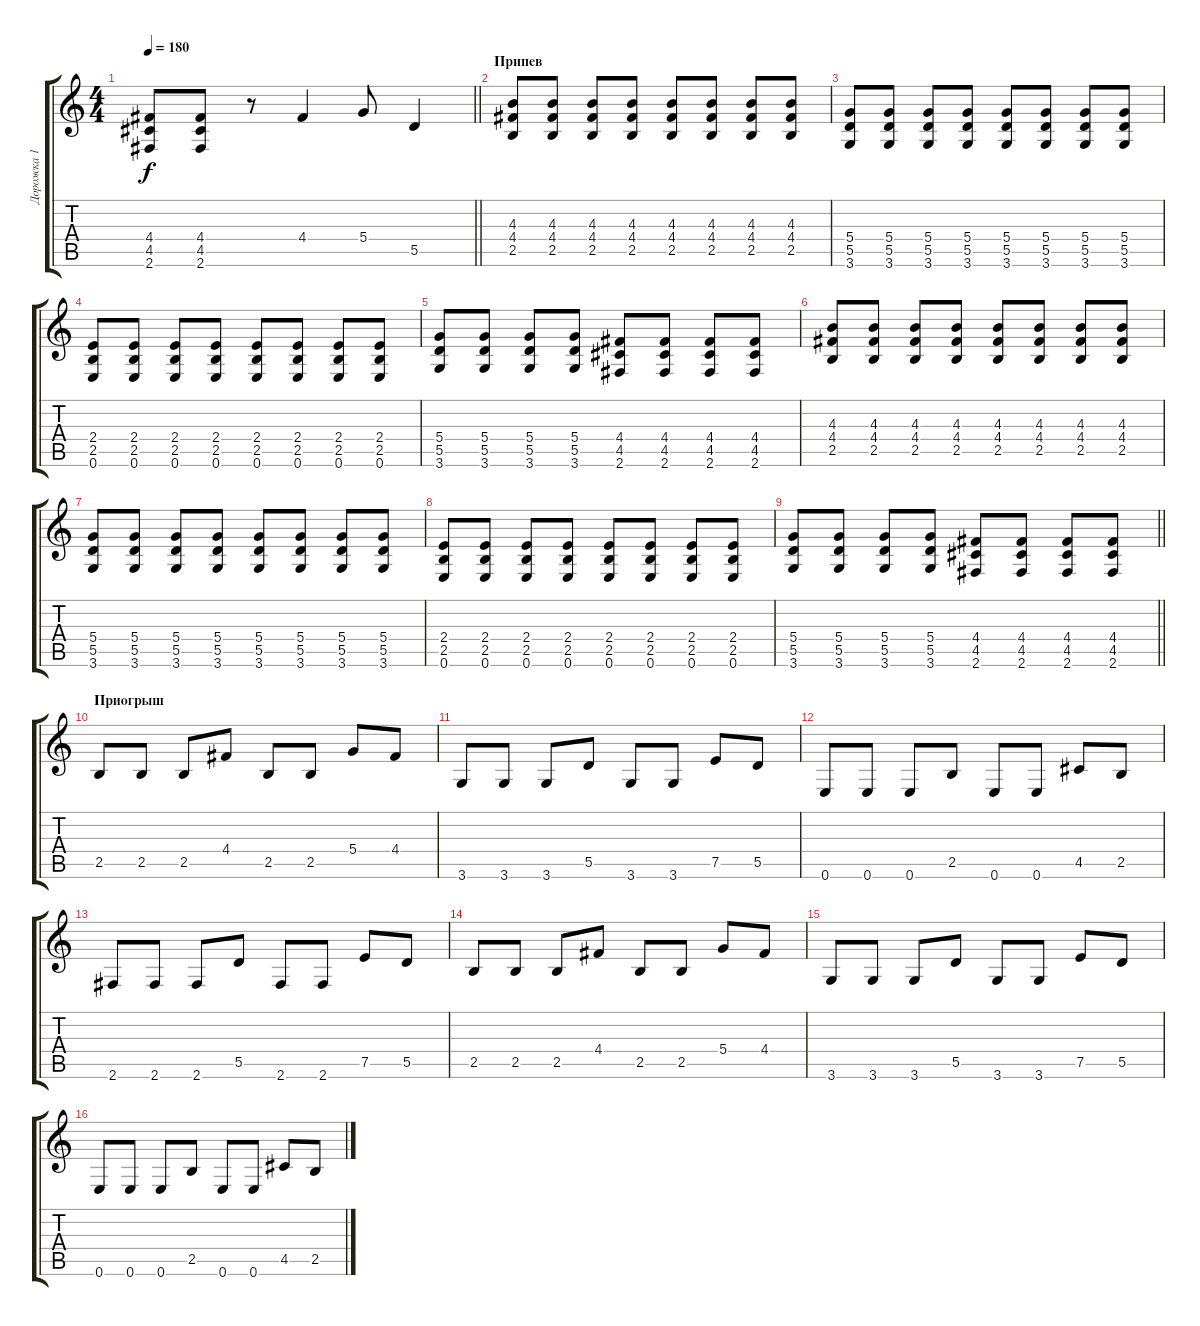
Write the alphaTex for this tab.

\track ("Дорожка 1" "Дорожка 1") {instrument distortionguitar}
\staff {score tabs}
\tuning (E4 B3 G3 D3 A2 E2) {hide}
\ts (4 4)
\tempo 180
\clef g2
\barLineRight lightlight
\ks c
(4.4 4.5 2.6).8{dy f} (4.4 4.5 2.6).8 r.8 4.4.4 5.4.8 5.5.4 |
\section ("" "Припев")
(4.3 4.4 2.5).8 (4.3 4.4 2.5).8 (4.3 4.4 2.5).8 (4.3 4.4 2.5).8 (4.3 4.4 2.5).8 (4.3 4.4 2.5).8 (4.3 4.4 2.5).8 (4.3 4.4 2.5).8 |
(5.4 5.5 3.6).8 (5.4 5.5 3.6).8 (5.4 5.5 3.6).8 (5.4 5.5 3.6).8 (5.4 5.5 3.6).8 (5.4 5.5 3.6).8 (5.4 5.5 3.6).8 (5.4 5.5 3.6).8 |
(2.4 2.5 0.6).8 (2.4 2.5 0.6).8 (2.4 2.5 0.6).8 (2.4 2.5 0.6).8 (2.4 2.5 0.6).8 (2.4 2.5 0.6).8 (2.4 2.5 0.6).8 (2.4 2.5 0.6).8 |
(5.4 5.5 3.6).8 (5.4 5.5 3.6).8 (5.4 5.5 3.6).8 (5.4 5.5 3.6).8 (4.4 4.5 2.6).8 (4.4 4.5 2.6).8 (4.4 4.5 2.6).8 (4.4 4.5 2.6).8 |
(4.3 4.4 2.5).8 (4.3 4.4 2.5).8 (4.3 4.4 2.5).8 (4.3 4.4 2.5).8 (4.3 4.4 2.5).8 (4.3 4.4 2.5).8 (4.3 4.4 2.5).8 (4.3 4.4 2.5).8 |
(5.4 5.5 3.6).8 (5.4 5.5 3.6).8 (5.4 5.5 3.6).8 (5.4 5.5 3.6).8 (5.4 5.5 3.6).8 (5.4 5.5 3.6).8 (5.4 5.5 3.6).8 (5.4 5.5 3.6).8 |
(2.4 2.5 0.6).8 (2.4 2.5 0.6).8 (2.4 2.5 0.6).8 (2.4 2.5 0.6).8 (2.4 2.5 0.6).8 (2.4 2.5 0.6).8 (2.4 2.5 0.6).8 (2.4 2.5 0.6).8 |
\barLineRight lightlight
(5.4 5.5 3.6).8 (5.4 5.5 3.6).8 (5.4 5.5 3.6).8 (5.4 5.5 3.6).8 (4.4 4.5 2.6).8 (4.4 4.5 2.6).8 (4.4 4.5 2.6).8 (4.4 4.5 2.6).8 |
\section ("" "Приогрыш")
2.5.8 2.5.8 2.5.8 4.4.8 2.5.8 2.5.8 5.4.8 4.4.8 |
3.6.8 3.6.8 3.6.8 5.5.8 3.6.8 3.6.8 7.5.8 5.5.8 |
0.6.8 0.6.8 0.6.8 2.5.8 0.6.8 0.6.8 4.5.8 2.5.8 |
2.6.8 2.6.8 2.6.8 5.5.8 2.6.8 2.6.8 7.5.8 5.5.8 |
2.5.8 2.5.8 2.5.8 4.4.8 2.5.8 2.5.8 5.4.8 4.4.8 |
3.6.8 3.6.8 3.6.8 5.5.8 3.6.8 3.6.8 7.5.8 5.5.8 |
0.6.8 0.6.8 0.6.8 2.5.8 0.6.8 0.6.8 4.5.8 2.5.8
